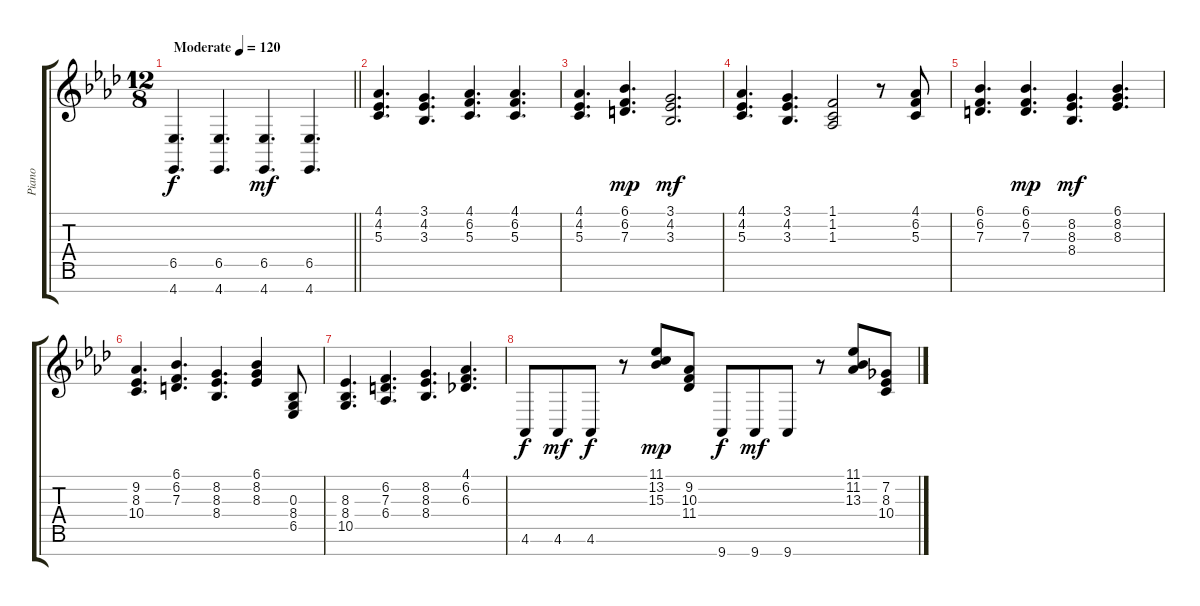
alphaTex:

\track ("Piano" "Piano") {instrument acousticgrandpiano}
\staff {score tabs}
\tuning (E4 B3 G3 D3 A2 E2 B1) {hide}
\ts (12 8)
\tempo (120 "Moderate")
\clef g2
\barLineRight lightlight
\ks ab
(6.5 4.7).4{d dy f instrument acousticgrandpiano} (6.5 4.7).4{d} (6.5 4.7).4{d dy mf} (6.5 4.7).4{d} |
(4.1 4.2 5.3).4{d} (3.1 4.2 3.3).4{d} (4.1 6.2 5.3).4{d} (4.1 6.2 5.3).4{d} |
(4.1 4.2 5.3).4{d} (6.1 6.2 7.3).4{d dy mp} (3.1 4.2 3.3).2{d dy mf} |
(4.1 4.2 5.3).4{d} (3.1 4.2 3.3).4{d} (1.1 1.2 1.3).2 r.8 (4.1 6.2 5.3).8 |
(6.1 6.2 7.3).4{d} (6.1 6.2 7.3).4{d dy mp} (8.2 8.3 8.4).4{d dy mf} (6.1 8.2 8.3).4{d} |
(9.2 8.3 10.4).4{d} (6.1 6.2 7.3).4{d} (8.2 8.3 8.4).4{d} (6.1 8.2 8.3).4 (0.3 8.4 6.5).8 |
(8.3 8.4 10.5).4{d} (6.2 7.3 6.4).4{d} (8.2 8.3 8.4).4{d} (4.1 6.2 6.3).4{d} |
4.6.8{dy f} 4.6.8{dy mf} 4.6.8{dy f} r.8 (11.1 13.2 15.3).8{dy mp} (9.2 10.3 11.4).8 9.7.8{dy f} 9.7.8{dy mf} 9.7.8 r.8 (11.1 11.2 13.3).8 (7.2 8.3 10.4).8
